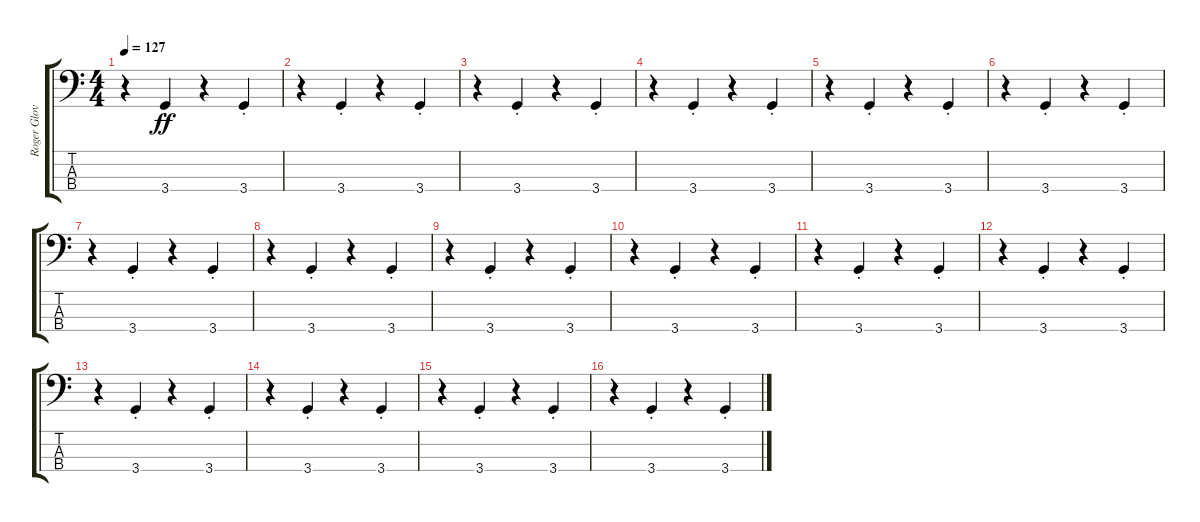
\track ("Roger Glover" "Roger Glov") {instrument electricbasspick}
\staff {score tabs}
\tuning (G2 D2 A1 E1) {hide}
\ts (4 4)
\tempo 127
\clef f4
\ks c
r.4{dy ff} 3.4{st}.4 r.4 3.4{st}.4 |
r.4 3.4{st}.4 r.4 3.4{st}.4 |
r.4 3.4{st}.4 r.4 3.4{st}.4 |
r.4 3.4{st}.4 r.4 3.4{st}.4 |
r.4 3.4{st}.4 r.4 3.4{st}.4 |
r.4 3.4{st}.4 r.4 3.4{st}.4 |
r.4 3.4{st}.4 r.4 3.4{st}.4 |
r.4 3.4{st}.4 r.4 3.4{st}.4 |
r.4 3.4{st}.4 r.4 3.4{st}.4 |
r.4 3.4{st}.4 r.4 3.4{st}.4 |
r.4 3.4{st}.4 r.4 3.4{st}.4 |
r.4 3.4{st}.4 r.4 3.4{st}.4 |
r.4 3.4{st}.4 r.4 3.4{st}.4 |
r.4 3.4{st}.4 r.4 3.4{st}.4 |
r.4 3.4{st}.4 r.4 3.4{st}.4 |
r.4 3.4{st}.4 r.4 3.4{st}.4
